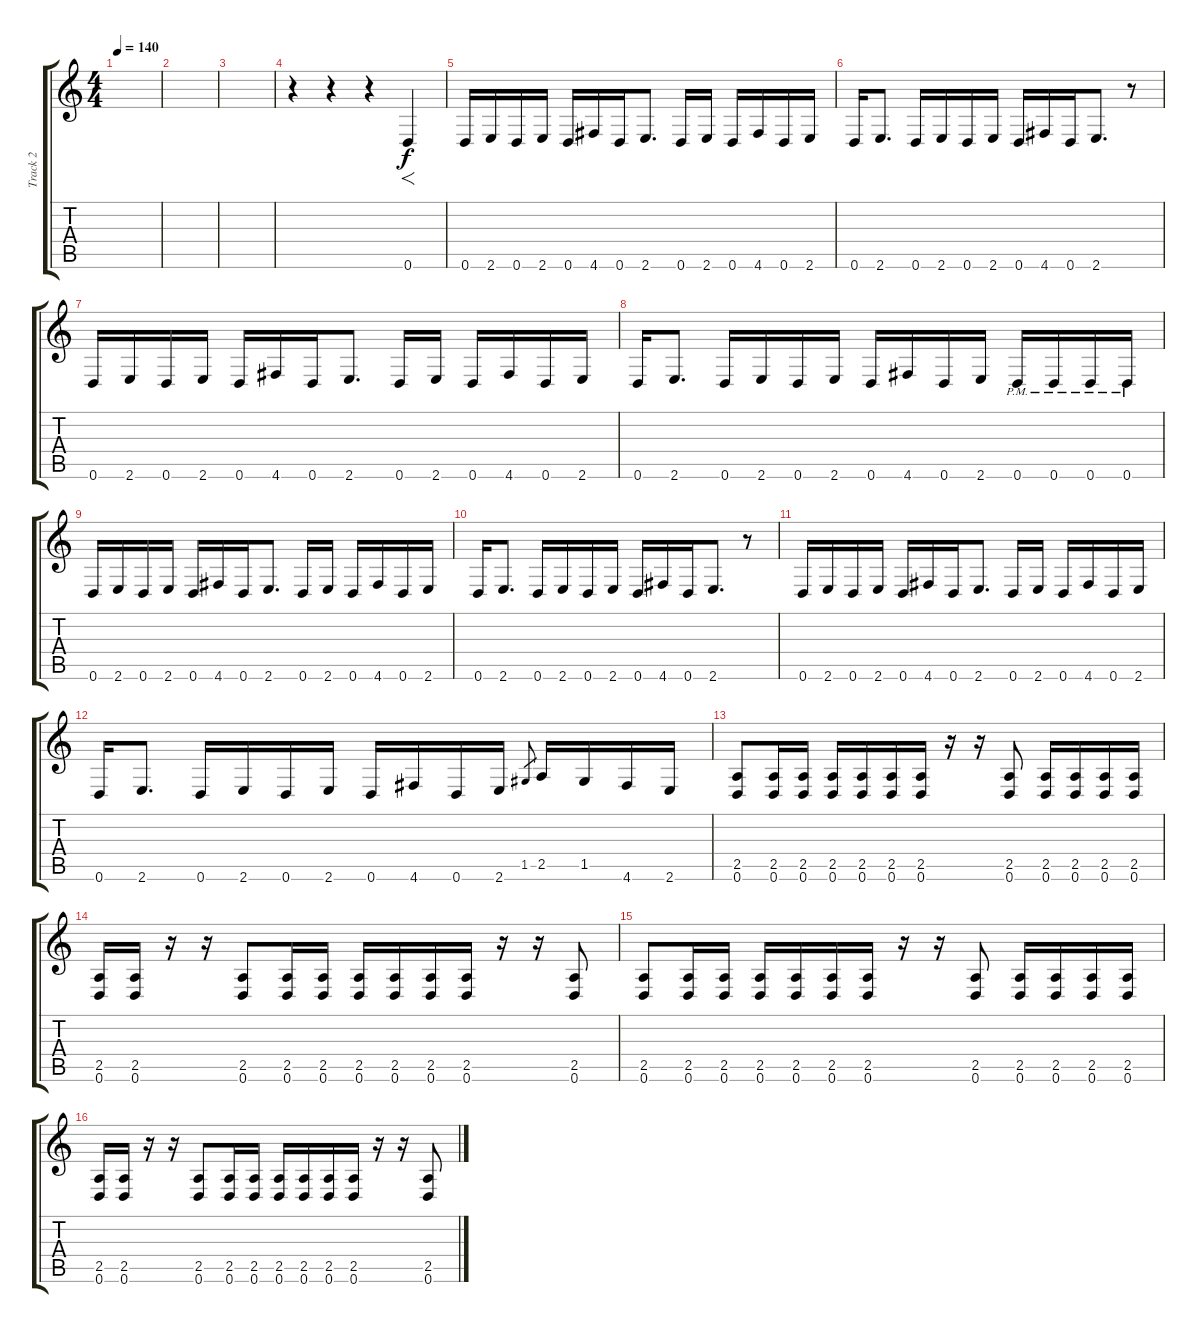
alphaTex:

\track ("Track 2" "Track 2") {instrument distortionguitar}
\staff {score tabs}
\tuning (D4 A3 F3 C3 G2 D2) {hide}
\ts (4 4)
\tempo 140
\clef g2
\ks c
|
|
|
r.4 r.4 r.4 0.6.4{f} |
0.6.16 2.6.16 0.6.16 2.6.16 0.6.16 4.6.16 0.6.16 2.6.8{d} 0.6.16 2.6.16 0.6.16 4.6.16 0.6.16 2.6.16 |
0.6.16 2.6.8{d} 0.6.16 2.6.16 0.6.16 2.6.16 0.6.16 4.6.16 0.6.16 2.6.8{d} r.8 |
0.6.16 2.6.16 0.6.16 2.6.16 0.6.16 4.6.16 0.6.16 2.6.8{d} 0.6.16 2.6.16 0.6.16 4.6.16 0.6.16 2.6.16 |
0.6.16 2.6.8{d} 0.6.16 2.6.16 0.6.16 2.6.16 0.6.16 4.6.16 0.6.16 2.6.16 0.6{pm}.16 0.6{pm}.16 0.6{pm}.16 0.6{pm}.16 |
0.6.16 2.6.16 0.6.16 2.6.16 0.6.16 4.6.16 0.6.16 2.6.8{d} 0.6.16 2.6.16 0.6.16 4.6.16 0.6.16 2.6.16 |
0.6.16 2.6.8{d} 0.6.16 2.6.16 0.6.16 2.6.16 0.6.16 4.6.16 0.6.16 2.6.8{d} r.8 |
0.6.16 2.6.16 0.6.16 2.6.16 0.6.16 4.6.16 0.6.16 2.6.8{d} 0.6.16 2.6.16 0.6.16 4.6.16 0.6.16 2.6.16 |
0.6.16 2.6.8{d} 0.6.16 2.6.16 0.6.16 2.6.16 0.6.16 4.6.16 0.6.16 2.6.16 1.5.8{gr} 2.5.16 1.5.16 4.6.16 2.6.16 |
(2.5 0.6).8 (2.5 0.6).16 (2.5 0.6).16 (2.5 0.6).16 (2.5 0.6).16 (2.5 0.6).16 (2.5 0.6).16 r.16 r.16 (2.5 0.6).8 (2.5 0.6).16 (2.5 0.6).16 (2.5 0.6).16 (2.5 0.6).16 |
(2.5 0.6).16 (2.5 0.6).16 r.16 r.16 (2.5 0.6).8 (2.5 0.6).16 (2.5 0.6).16 (2.5 0.6).16 (2.5 0.6).16 (2.5 0.6).16 (2.5 0.6).16 r.16 r.16 (2.5 0.6).8 |
(2.5 0.6).8 (2.5 0.6).16 (2.5 0.6).16 (2.5 0.6).16 (2.5 0.6).16 (2.5 0.6).16 (2.5 0.6).16 r.16 r.16 (2.5 0.6).8 (2.5 0.6).16 (2.5 0.6).16 (2.5 0.6).16 (2.5 0.6).16 |
(2.5 0.6).16 (2.5 0.6).16 r.16 r.16 (2.5 0.6).8 (2.5 0.6).16 (2.5 0.6).16 (2.5 0.6).16 (2.5 0.6).16 (2.5 0.6).16 (2.5 0.6).16 r.16 r.16 (2.5 0.6).8
